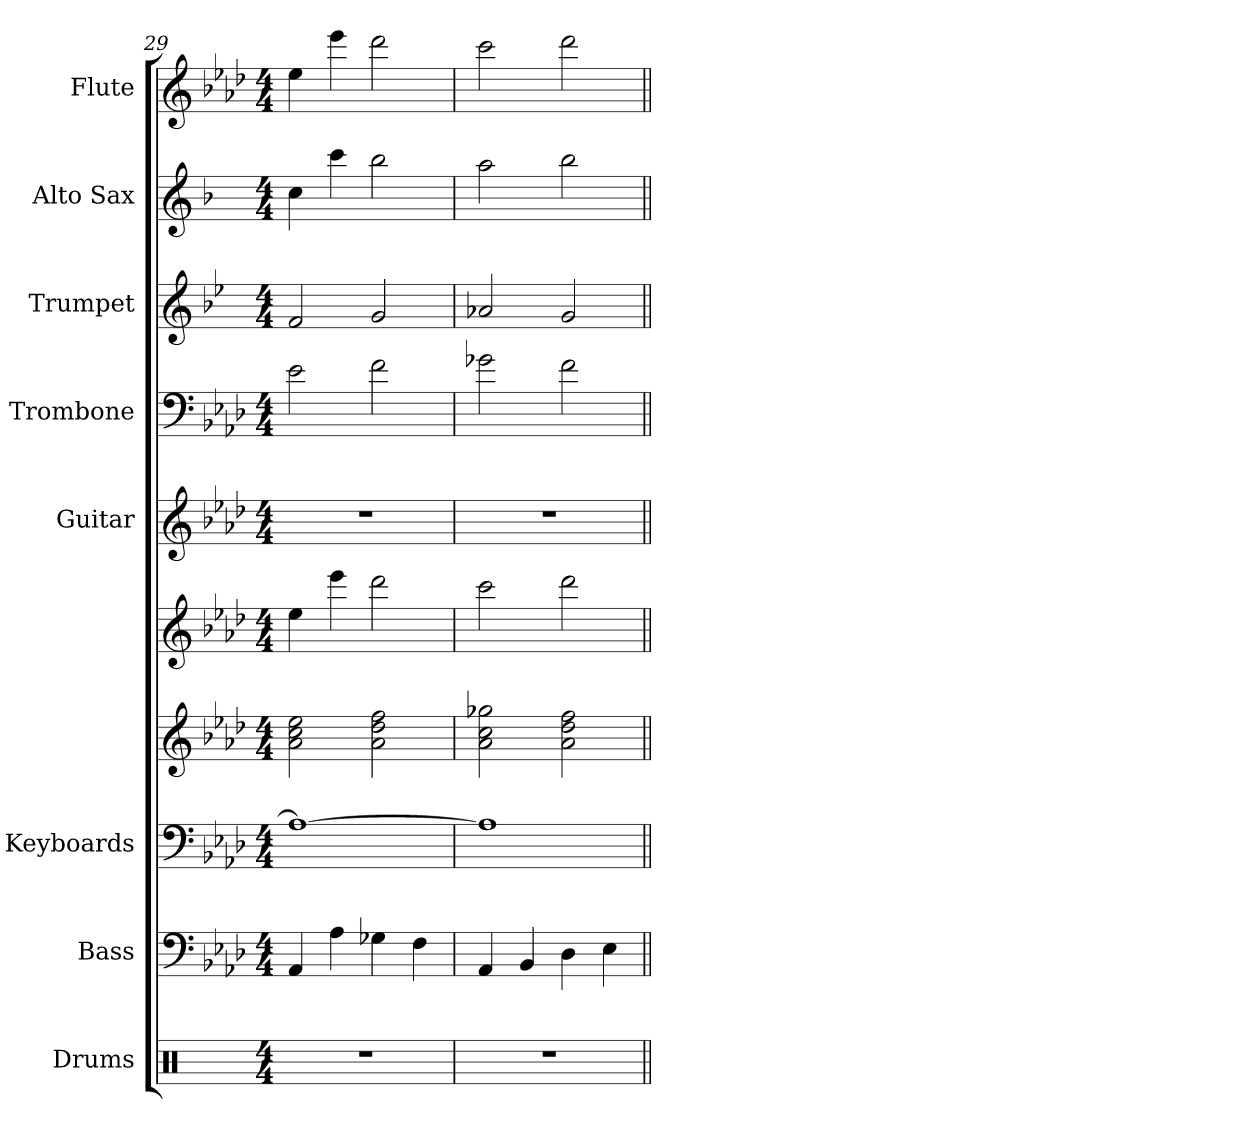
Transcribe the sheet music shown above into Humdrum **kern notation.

**kern	**kern	**kern	**kern	**kern	**kern	**kern	**kern	**kern	**kern
*part8	*part7	*part6	*part6	*part6	*part5	*part4	*part3	*part2	*part1
*staff10	*staff9	*staff8	*staff7	*staff6	*staff5	*staff4	*staff3	*staff2	*staff1
*I"Drums	*I"Bass	*I"Keyboards	*	*	*I"Guitar	*I"Trombone	*I"Trumpet	*I"Alto Sax	*I"Flute
*I'Dr.	*I'Bass	*I'Kbd.	*	*	*	*I'Tbn.	*I'Tpt.	*I'Alto Sax.	*I'Fl.
*clefX	*clefF4	*clefF4	*clefG2	*clefG2	*clefG2	*clefF4	*clefG2	*clefG2	*clefG2
*	*ITrd7c12	*	*	*	*ITrd7c12	*	*ITrd1c2	*ITrd5c9	*
*k[]	*k[b-e-a-d-]	*k[b-e-a-d-]	*k[b-e-a-d-]	*k[b-e-a-d-]	*k[b-e-a-d-]	*k[b-e-a-d-]	*k[b-e-a-d-]	*k[b-e-a-d-]	*k[b-e-a-d-]
*C:	*A-:	*A-:	*A-:	*A-:	*A-:	*A-:	*A-:	*A-:	*A-:
*M4/4	*M4/4	*M4/4	*M4/4	*M4/4	*M4/4	*M4/4	*M4/4	*M4/4	*M4/4
=29	=29	=29	=29	=29	=29	=29	=29	=29	=29
1r	4AAA-i/	1A-i_	2a-i\ 2cci 2ee-i	4ee-i\	1r	2e-i\	2e-i/	4e-i\	4ee-i\
.	4AA-i\	.	.	4eee-i\	.	.	.	4ee-i\	4eee-i\
.	4GG-Xi\	.	2a-i\ 2dd-i 2ffi	2ddd-i\	.	2fi\	2fi/	2dd-i\	2ddd-i\
.	4FFi\	.	.	.	.	.	.	.	.
!!LO:PB:g=z
=30	=30	=30	=30	=30	=30	=30	=30	=30	=30
1r	4AAA-i/	1A-i]	2a-i\ 2cci 2gg-Xi	2ccci\	1r	2g-Xi\	2g-Xi/	2cci\	2ccci\
.	4BBB-i/	.	.	.	.	.	.	.	.
.	4DD-i\	.	2a-i\ 2dd-i 2ffi	2ddd-i\	.	2fi\	2fi/	2dd-i\	2ddd-i\
.	4EE-i\	.	.	.	.	.	.	.	.
=||	=||	=||	=||	=||	=||	=||	=||	=||	=||
*-	*-	*-	*-	*-	*-	*-	*-	*-	*-
